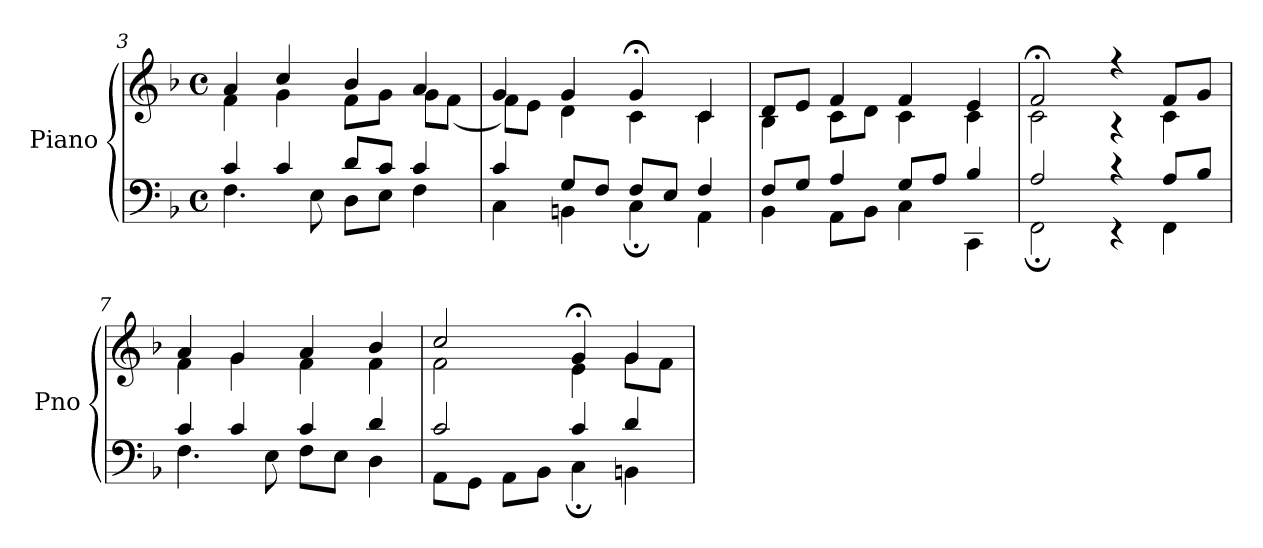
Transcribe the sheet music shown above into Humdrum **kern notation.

**kern	**kern
*part1	*part1
*staff2	*staff1
*I"Piano	*
*I'Pno	*
*clefF4	*clefG2
*k[b-]	*k[b-]
*M4/4	*M4/4
*met(c)	*met(c)
=3	=3
*^	*^
4c/	4.F\	4a/	4f\
4c/	.	4cc/	4g\
.	8E\	.	.
8d/L	8D\L	4b-/	8f\L
8c/J	8E\J	.	8g\J
4c/	4F\	4a/	8g\L
.	.	.	(<8f\J
=4	=4	=4	=4
4c/	4C\	4g/	8f\L)
.	.	.	8e\J
8G/L	4BBn\	4g/	4d\
8F/J	.	.	.
8F/L	4C;\	4g;</	4c\
8E/J	.	.	.
4F/	4AA\	4c/	4c\
=5	=5	=5	=5
8F/L	4BB-\	8d/L	4B-\
8G/J	.	8e/J	.
4A/	8AA\L	4f/	8c\L
.	8BB-\J	.	8d\J
8G/L	4C\	4f/	4c\
8A/J	.	.	.
4B-/	4CC\	4e/	4c\
=6	=6	=6	=6
2A/	2FF;\	2f;</	2c\
4r	4r	4r	4r
8A/L	4FF\	8f/L	4c\
8B-/J	.	8g/J	.
=7	=7	=7	=7
4c/	4.F\	4a/	4f\
4c/	.	4g/	4g\
.	8E\	.	.
4c/	8F\L	4a/	4f\
.	8E\J	.	.
4d/	4D\	4b-/	4f\
=8	=8	=8	=8
2c/	8AA\L	2cc/	2f\
.	8GG\J	.	.
.	8AA\L	.	.
.	8BB-\J	.	.
4c/	4C;\	4g;</	4e\
4d/	4BBn\	4g/	8g\L
.	.	.	8f\J
*v	*v	*	*
*	*v	*v
=	=
*-	*-
